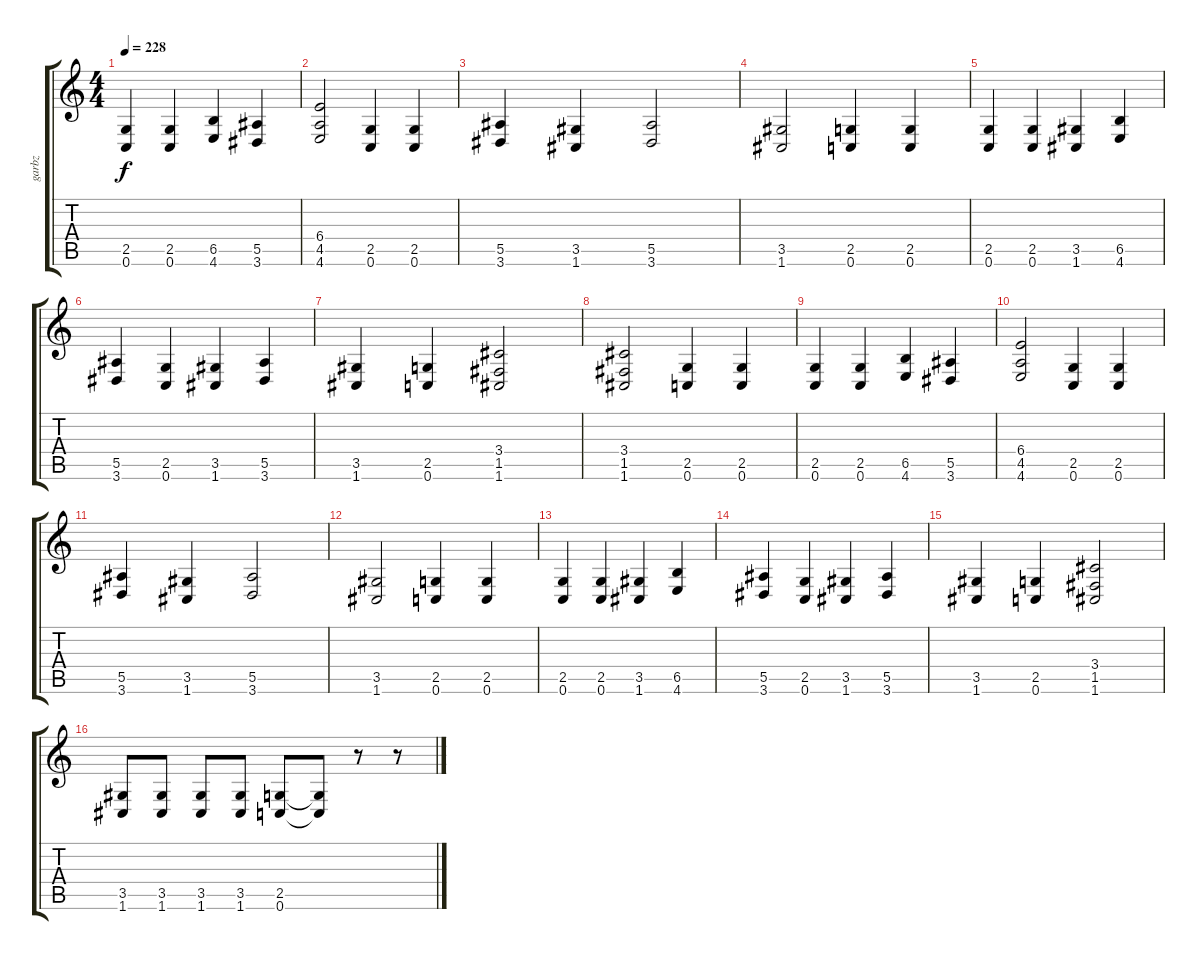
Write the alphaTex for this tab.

\track ("garbz" "garbz") {instrument distortionguitar}
\staff {score tabs}
\tuning (C4 G3 Eb3 Bb2 F2 C2) {hide}
\ts (4 4)
\tempo 228
\clef g2
\ks c
(2.5 0.6).4{dy f} (2.5 0.6).4 (6.5 4.6).4 (5.5 3.6).4 |
(6.4 4.5 4.6).2 (2.5 0.6).4 (2.5 0.6).4 |
(5.5 3.6).4 (3.5 1.6).4 (5.5 3.6).2 |
(3.5 1.6).2 (2.5 0.6).4 (2.5 0.6).4 |
(2.5 0.6).4 (2.5 0.6).4 (3.5 1.6).4 (6.5 4.6).4 |
(5.5 3.6).4 (2.5 0.6).4 (3.5 1.6).4 (5.5 3.6).4 |
(3.5 1.6).4 (2.5 0.6).4 (3.4 1.5 1.6).2 |
(3.4 1.5 1.6).2 (2.5 0.6).4 (2.5 0.6).4 |
(2.5 0.6).4 (2.5 0.6).4 (6.5 4.6).4 (5.5 3.6).4 |
(6.4 4.5 4.6).2 (2.5 0.6).4 (2.5 0.6).4 |
(5.5 3.6).4 (3.5 1.6).4 (5.5 3.6).2 |
(3.5 1.6).2 (2.5 0.6).4 (2.5 0.6).4 |
(2.5 0.6).4 (2.5 0.6).4 (3.5 1.6).4 (6.5 4.6).4 |
(5.5 3.6).4 (2.5 0.6).4 (3.5 1.6).4 (5.5 3.6).4 |
(3.5 1.6).4 (2.5 0.6).4 (3.4 1.5 1.6).2 |
(3.5 1.6).8 (3.5 1.6).8 (3.5 1.6).8 (3.5 1.6).8 (2.5 0.6).8 (2.5{t} 0.6{t}).8 r.8 r.8
